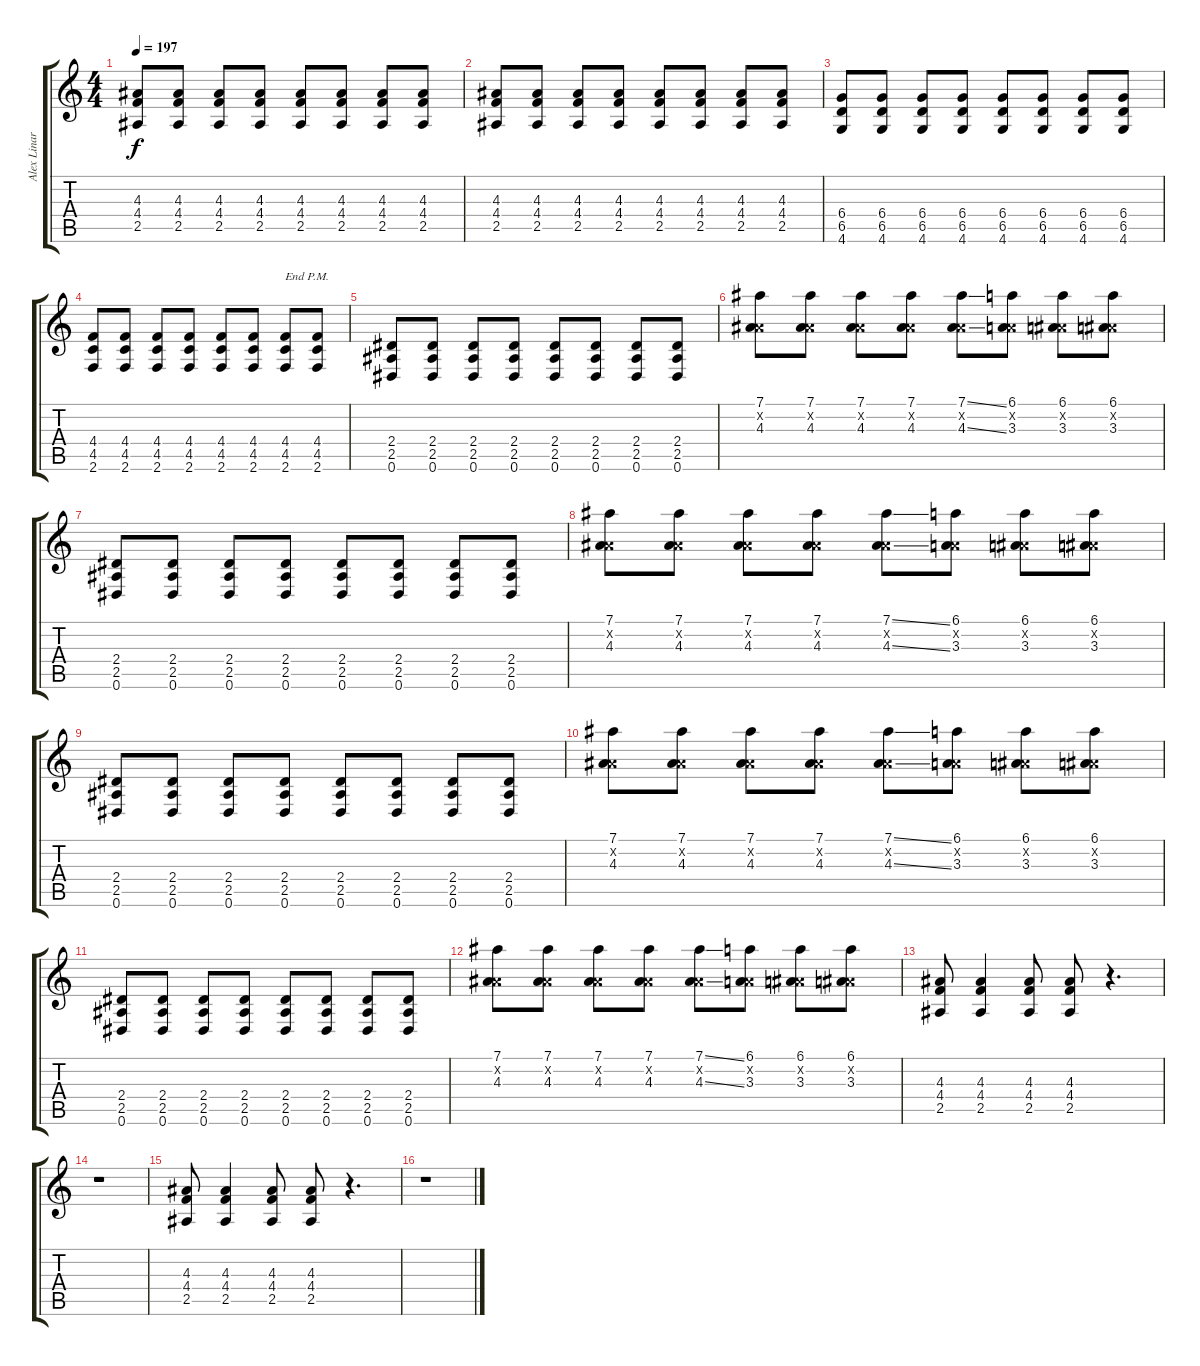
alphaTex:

\track ("Alex Linares" "Alex Linar") {instrument distortionguitar}
\staff {score tabs}
\tuning (Eb4 Bb3 Gb3 Db3 Ab2 Eb2) {hide}
\ts (4 4)
\tempo 197
\clef g2
\ks c
(4.3 4.4 2.5).8{dy f} (4.3 4.4 2.5).8 (4.3 4.4 2.5).8 (4.3 4.4 2.5).8 (4.3 4.4 2.5).8 (4.3 4.4 2.5).8 (4.3 4.4 2.5).8 (4.3 4.4 2.5).8 |
(4.3 4.4 2.5).8 (4.3 4.4 2.5).8 (4.3 4.4 2.5).8 (4.3 4.4 2.5).8 (4.3 4.4 2.5).8 (4.3 4.4 2.5).8 (4.3 4.4 2.5).8 (4.3 4.4 2.5).8 |
(6.4 6.5 4.6).8 (6.4 6.5 4.6).8 (6.4 6.5 4.6).8 (6.4 6.5 4.6).8 (6.4 6.5 4.6).8 (6.4 6.5 4.6).8 (6.4 6.5 4.6).8 (6.4 6.5 4.6).8 |
(4.4 4.5 2.6).8 (4.4 4.5 2.6).8 (4.4 4.5 2.6).8 (4.4 4.5 2.6).8 (4.4 4.5 2.6).8 (4.4 4.5 2.6).8 (4.4 4.5 2.6).8{txt "End P.M."} (4.4 4.5 2.6).8 |
(2.4 2.5 0.6).8 (2.4 2.5 0.6).8 (2.4 2.5 0.6).8 (2.4 2.5 0.6).8 (2.4 2.5 0.6).8 (2.4 2.5 0.6).8 (2.4 2.5 0.6).8 (2.4 2.5 0.6).8 |
(7.1 0.2{x} 4.3).8 (7.1 0.2{x} 4.3).8 (7.1 0.2{x} 4.3).8 (7.1 0.2{x} 4.3).8 (7.1{ss} 0.2{x} 4.3{ss}).8 (6.1 0.2{x} 3.3).8 (6.1 0.2{x} 3.3).8 (6.1 0.2{x} 3.3).8 |
(2.4 2.5 0.6).8 (2.4 2.5 0.6).8 (2.4 2.5 0.6).8 (2.4 2.5 0.6).8 (2.4 2.5 0.6).8 (2.4 2.5 0.6).8 (2.4 2.5 0.6).8 (2.4 2.5 0.6).8 |
(7.1 0.2{x} 4.3).8 (7.1 0.2{x} 4.3).8 (7.1 0.2{x} 4.3).8 (7.1 0.2{x} 4.3).8 (7.1{ss} 0.2{x} 4.3{ss}).8 (6.1 0.2{x} 3.3).8 (6.1 0.2{x} 3.3).8 (6.1 0.2{x} 3.3).8 |
(2.4 2.5 0.6).8 (2.4 2.5 0.6).8 (2.4 2.5 0.6).8 (2.4 2.5 0.6).8 (2.4 2.5 0.6).8 (2.4 2.5 0.6).8 (2.4 2.5 0.6).8 (2.4 2.5 0.6).8 |
(7.1 0.2{x} 4.3).8 (7.1 0.2{x} 4.3).8 (7.1 0.2{x} 4.3).8 (7.1 0.2{x} 4.3).8 (7.1{ss} 0.2{x} 4.3{ss}).8 (6.1 0.2{x} 3.3).8 (6.1 0.2{x} 3.3).8 (6.1 0.2{x} 3.3).8 |
(2.4 2.5 0.6).8 (2.4 2.5 0.6).8 (2.4 2.5 0.6).8 (2.4 2.5 0.6).8 (2.4 2.5 0.6).8 (2.4 2.5 0.6).8 (2.4 2.5 0.6).8 (2.4 2.5 0.6).8 |
(7.1 0.2{x} 4.3).8 (7.1 0.2{x} 4.3).8 (7.1 0.2{x} 4.3).8 (7.1 0.2{x} 4.3).8 (7.1{ss} 0.2{x} 4.3{ss}).8 (6.1 0.2{x} 3.3).8 (6.1 0.2{x} 3.3).8 (6.1 0.2{x} 3.3).8 |
(4.3 4.4 2.5).8 (4.3 4.4 2.5).4 (4.3 4.4 2.5).8 (4.3 4.4 2.5).8 r.4{d} |
r.1 |
(4.3 4.4 2.5).8 (4.3 4.4 2.5).4 (4.3 4.4 2.5).8 (4.3 4.4 2.5).8 r.4{d} |
r.1
